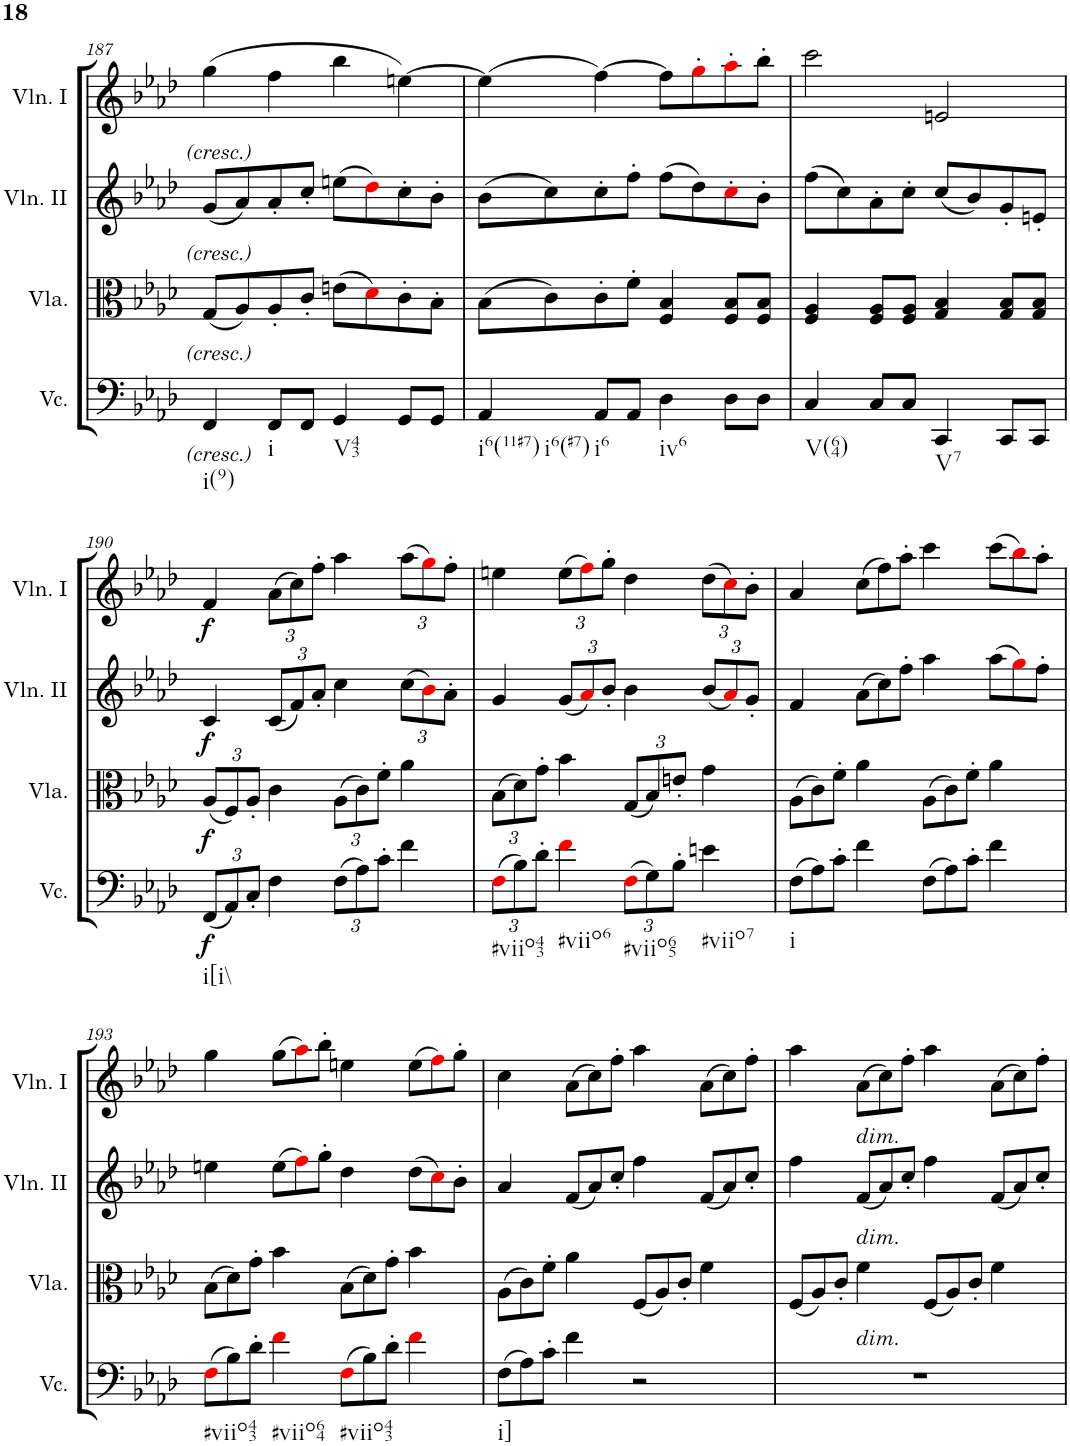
**kern	**dynam	**kern	**dynam	**kern	**dynam	**kern	**dynam
*part4	*part4	*part3	*part3	*part2	*part2	*part1	*part1
*staff4	*staff4	*staff3	*staff3	*staff2	*staff2	*staff1	*staff1
*I"Violoncello	*	*I"Viola	*	*I"Violino II	*	*I"Violino I	*
*I'Vc.	*	*I'Vla.	*	*I'Vln. II	*	*I'Vln. I	*
!!LO:PB:g=z
*clefF4	*	*clefC3	*	*clefG2	*	*clefG2	*
*k[b-e-a-d-]	*	*k[b-e-a-d-]	*	*k[b-e-a-d-]	*	*k[b-e-a-d-]	*
*M2/2	*	*M2/2	*	*M2/2	*	*M2/2	*
*met(c|)	*	*met(c|)	*	*met(c|)	*	*met(c|)	*
=187	=187	=187	=187	=187	=187	=187	=187
!LO:TX:b:t=i(9)	!	!	!	!	!	!	!
4FF/	.	(8G/L	.	(8g/L	.	(4gg\	.
.	.	8A-/)	.	8a-/)	.	.	.
!LO:TX:b:t=i	!	!	!	!	!	!	!
8FF/L	.	8A-'/	.	8a-'/	.	4ff\	.
8FF/J	.	8c'/J	.	8cc'/J	.	.	.
!LO:TX:b:t=V43	!	!	!	!	!	!	!
4GG/	.	(8en\L	.	(8een\L	.	4bb-\	.
.	.	8d-i\)	.	8dd-i\)	.	.	.
8GG/L	.	8c'\	.	8cc'\	.	[4een\)	.
8GG/J	.	8B-'\J	.	8b-'\J	.	.	.
=188	=188	=188	=188	=188	=188	=188	=188
!LO:TX:b:t=i6(11#7)	!	!	!	!	!	!	!
!LO:TX:b:t=i6(#7)	!	!	!	!	!	!	!
4AA-/	.	(8B-\L	.	(8b-\L	.	(4ee\]	.
.	.	8c\)	.	8cc\)	.	.	.
!LO:TX:b:t=i6	!	!	!	!	!	!	!
8AA-/L	.	8c'\	.	8cc'\	.	[4ff\)	.
8AA-/J	.	8f'\J	.	8ff'\J	.	.	.
!LO:TX:b:t=iv6	!	!	!	!	!	!	!
4D-\	.	4F/ 4B-/	.	(8ff\L	.	8ff\L]	.
.	.	.	.	8dd-\)	.	8gg'i\	.
8D-\L	.	8F/ 8B-/L	.	8cc'i\	.	8aa-'i\	.
8D-\J	.	8F/ 8B-/J	.	8b-'\J	.	8bb-'\J	.
=189	=189	=189	=189	=189	=189	=189	=189
!LO:TX:b:t=V(64)	!	!	!	!	!	!	!
4C/	.	4F/ 4A-/	.	(8ff\L	.	2ccc\	.
.	.	.	.	8cc\)	.	.	.
8C/L	.	8F/ 8A-/L	.	8a-'\	.	.	.
8C/J	.	8F/ 8A-/J	.	8cc'\J	.	.	.
!LO:TX:b:t=V7	!	!	!	!	!	!	!
4CC/	.	4G/ 4B-/	.	(8cc/L	.	2en/	.
.	.	.	.	8b-/)	.	.	.
8CC/L	.	8G/ 8B-/L	.	8g'/	.	.	.
8CC/J	.	8G/ 8B-/J	.	8en'/J	.	.	.
!!LO:LB:g=z
=190	=190	=190	=190	=190	=190	=190	=190
*Xbrackettup	*	*Xbrackettup	*	*	*	*	*
!LO:TX:b:t=i[i\\	!	!	!	!	!	!	!
!	!LO:DY:b	!	!LO:DY:b	!	!LO:DY:b	!	!LO:DY:b
(12FF/L	f	(12A-/L	f	4c/	f	4f/	f
12AA-/)	.	12F/)	.	.	.	.	.
12C'/J	.	12A-'/J	.	.	.	.	.
*	*	*	*	*Xbrackettup	*	*Xbrackettup	*
4F\	.	4c\	.	(12c/L	.	(12a-\L	.
.	.	.	.	12f/)	.	12cc\)	.
.	.	.	.	12a-'/J	.	12ff'\J	.
(12F\L	.	(12A-\L	.	4cc\	.	4aa-\	.
12A-\)	.	12c\)	.	.	.	.	.
12c'\J	.	12f'\J	.	.	.	.	.
4f\	.	4a-\	.	(12cc\L	.	(12aa-\L	.
.	.	.	.	12b-i\)	.	12ggi\)	.
.	.	.	.	12a-'\J	.	12ff'\J	.
=191	=191	=191	=191	=191	=191	=191	=191
!LO:TX:b:t=#viio43	!	!	!	!	!	!	!
(12Fi\L	.	(12B-\L	.	4g/	.	4een\	.
12B-\)	.	12d-\)	.	.	.	.	.
12d-'\J	.	12g'\J	.	.	.	.	.
!LO:TX:b:t=#viio6	!	!	!	!	!	!	!
4fi\	.	4b-\	.	(12g/L	.	(12ee\L	.
.	.	.	.	12a-i/)	.	12ffi\)	.
.	.	.	.	12b-'/J	.	12gg'\J	.
!LO:TX:b:t=#viio65	!	!	!	!	!	!	!
(12Fi\L	.	(12G/L	.	4b-\	.	4dd-\	.
12G\)	.	12B-/)	.	.	.	.	.
12B-'\J	.	12en'/J	.	.	.	.	.
!LO:TX:b:t=#viio7	!	!	!	!	!	!	!
4en\	.	4g\	.	(12b-/L	.	(12dd-\L	.
.	.	.	.	12a-i/)	.	12cci\)	.
.	.	.	.	12g'/J	.	12b-'\J	.
=192	=192	=192	=192	=192	=192	=192	=192
*Xtuplet	*	*Xtuplet	*	*	*	*	*
!LO:TX:b:t=i	!	!	!	!	!	!	!
(12F\L	.	(12A-\L	.	4f/	.	4a-/	.
12A-\)	.	12c\)	.	.	.	.	.
12c'\J	.	12f'\J	.	.	.	.	.
*	*	*	*	*Xtuplet	*	*Xtuplet	*
4f\	.	4a-\	.	(12a-\L	.	(12cc\L	.
.	.	.	.	12cc\)	.	12ff\)	.
.	.	.	.	12ff'\J	.	12aa-'\J	.
(12F\L	.	(12A-\L	.	4aa-\	.	4ccc\	.
12A-\)	.	12c\)	.	.	.	.	.
12c'\J	.	12f'\J	.	.	.	.	.
4f\	.	4a-\	.	(12aa-\L	.	(12ccc\L	.
.	.	.	.	12ggi\)	.	12bb-i\)	.
.	.	.	.	12ff'\J	.	12aa-'\J	.
!!LO:LB:g=z
=193	=193	=193	=193	=193	=193	=193	=193
!LO:TX:b:t=#viio43	!	!	!	!	!	!	!
(12Fi\L	.	(12B-\L	.	4een\	.	4gg\	.
12B-\)	.	12d-\)	.	.	.	.	.
12d-'\J	.	12g'\J	.	.	.	.	.
!LO:TX:b:t=#viio64	!	!	!	!	!	!	!
4fi\	.	4b-\	.	(12ee\L	.	(12gg\L	.
.	.	.	.	12ffi\)	.	12aa-i\)	.
.	.	.	.	12gg'\J	.	12bb-'\J	.
!LO:TX:b:t=#viio43	!	!	!	!	!	!	!
(12Fi\L	.	(12B-\L	.	4dd-\	.	4een\	.
12B-\)	.	12d-\)	.	.	.	.	.
12d-'\J	.	12g'\J	.	.	.	.	.
4fi\	.	4b-\	.	(12dd-\L	.	(12ee\L	.
.	.	.	.	12cci\)	.	12ffi\)	.
.	.	.	.	12b-'\J	.	12gg'\J	.
=194	=194	=194	=194	=194	=194	=194	=194
!LO:TX:b:t=i]	!	!	!	!	!	!	!
(12F\L	.	(12A-\L	.	4a-/	.	4cc\	.
12A-\)	.	12c\)	.	.	.	.	.
12c'\J	.	12f'\J	.	.	.	.	.
4f\	.	4a-\	.	(12f/L	.	(12a-\L	.
.	.	.	.	12a-/)	.	12cc\)	.
.	.	.	.	12cc'/J	.	12ff'\J	.
2r	.	(12F/L	.	4ff\	.	4aa-\	.
.	.	12A-/)	.	.	.	.	.
.	.	12c'/J	.	.	.	.	.
.	.	4f\	.	(12f/L	.	(12a-\L	.
.	.	.	.	12a-/)	.	12cc\)	.
.	.	.	.	12cc'/J	.	12ff'\J	.
=195	=195	=195	=195	=195	=195	=195	=195
1r	.	(12F/L	.	4ff\	.	4aa-\	.
.	.	12A-/)	.	.	.	.	.
.	.	12c'/J	.	.	.	.	.
!	!	!	!	!	!	!LO:TX:b:i:t=dim.	!
!	!	!	!	!LO:TX:b:i:t=dim.	!	!	!
!	!	!LO:TX:b:i:t=dim.	!	!	!	!	!
.	.	4f\	.	(12f/L	.	(12a-\L	.
.	.	.	.	12a-/)	.	12cc\)	.
.	.	.	.	12cc'/J	.	12ff'\J	.
.	.	(12F/L	.	4ff\	.	4aa-\	.
.	.	12A-/)	.	.	.	.	.
.	.	12c'/J	.	.	.	.	.
.	.	4f\	.	(12f/L	.	(12a-\L	.
.	.	.	.	12a-/)	.	12cc\)	.
.	.	.	.	12cc'/J	.	12ff'\J	.
=	=	=	=	=	=	=	=
*-	*-	*-	*-	*-	*-	*-	*-
